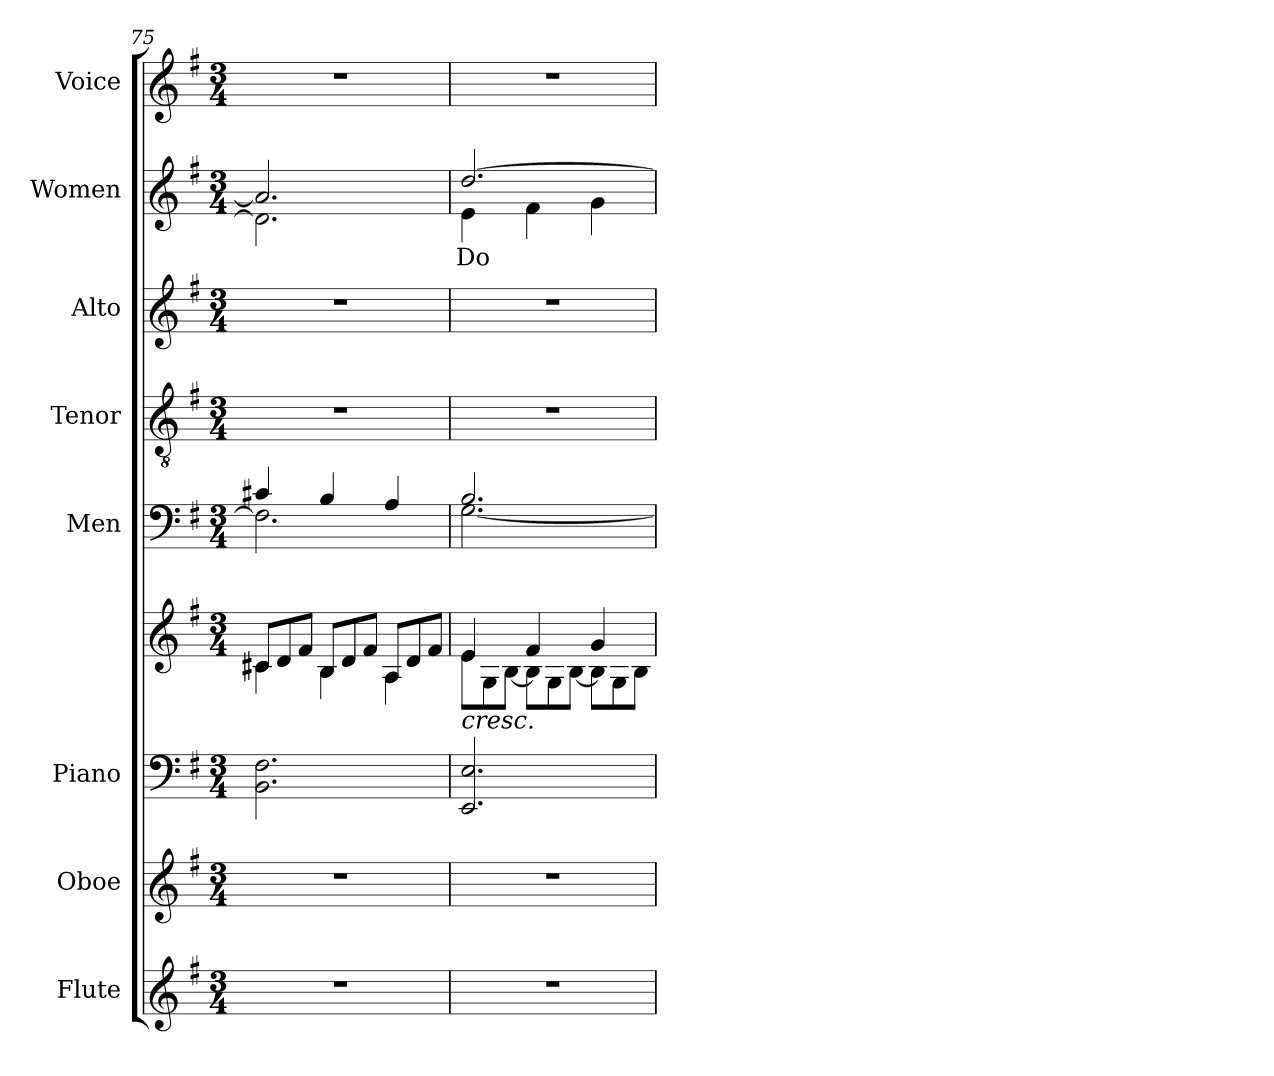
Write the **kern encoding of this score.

**kern	**kern	**kern	**kern	**kern	**kern	**kern	**kern	**text	**kern
*part8	*part7	*part6	*part6	*part5	*part4	*part3	*part2	*part2	*part1
*staff9	*staff8	*staff7	*staff6	*staff5	*staff4	*staff3	*staff2	*staff2	*staff1
*I"Flute	*I"Oboe	*I"Piano	*	*I"Men	*I"Tenor	*I"Alto	*I"Women	*	*I"Voice
*I'Fl	*I'Ob	*I'Pno.	*	*I'M.	*I'T.	*I'A.	*I'W.	*	*I'Vo.
*clefG2	*clefG2	*clefF4	*clefG2	*clefF4	*clefGv2	*clefG2	*clefG2	*	*clefG2
*k[f#]	*k[f#]	*k[f#]	*k[f#]	*k[f#]	*k[f#]	*k[f#]	*k[f#]	*	*k[f#]
*M3/4	*M3/4	*M3/4	*M3/4	*M3/4	*M3/4	*M3/4	*M3/4	*	*M3/4
=75	=75	=75	=75	=75	=75	=75	=75	=75	=75
*	*	*	*^	*	*	*	*	*	*
*	*	*	*	*Xtuplet	*	*	*	*	*	*
*	*	*	*	*	*^	*	*	*^	*	*
2.r	2.r	2.BB\ 2.F#\	4c#X\	12c#/L	4c#X/	2.F#\]	2.r	2.r	2.a/]	2.d\]	.	2.r
.	.	.	.	12d/	.	.	.	.	.	.	.	.
.	.	.	.	12f#/J	.	.	.	.	.	.	.	.
.	.	.	4B\	12B/L	4B/	.	.	.	.	.	.	.
.	.	.	.	12d/	.	.	.	.	.	.	.	.
.	.	.	.	12f#/J	.	.	.	.	.	.	.	.
.	.	.	4A\	12A/L	4A/	.	.	.	.	.	.	.
.	.	.	.	12d/	.	.	.	.	.	.	.	.
.	.	.	.	12f#/J	.	.	.	.	.	.	.	.
=76	=76	=76	=76	=76	=76	=76	=76	=76	=76	=76	=76	=76
!	!	!LO:TX:a:i:t=cresc.	!	!	!	!	!	!	!	!	!	!
!	!	!	!	!	!	!	!	!	!	!	!LO:LY:b	!
2.r	2.r	2.EE/ 2.E/	4e/	12e\L	2.B/	[2.G\	2.r	2.r	[2.dd/	4e\	Do-	2.r
.	.	.	.	12G\	.	.	.	.	.	.	.	.
.	.	.	.	[12B\J	.	.	.	.	.	.	.	.
.	.	.	4f#/	12B\L]	.	.	.	.	.	4f#\	.	.
.	.	.	.	12G\	.	.	.	.	.	.	.	.
.	.	.	.	[12B\J	.	.	.	.	.	.	.	.
.	.	.	4g/	12B\L]	.	.	.	.	.	4g\	.	.
.	.	.	.	12G\	.	.	.	.	.	.	.	.
.	.	.	.	12B\J	.	.	.	.	.	.	.	.
*	*	*	*v	*v	*	*	*	*	*v	*v	*	*
*	*	*	*	*v	*v	*	*	*	*	*
=	=	=	=	=	=	=	=	=	=
*-	*-	*-	*-	*-	*-	*-	*-	*-	*-
